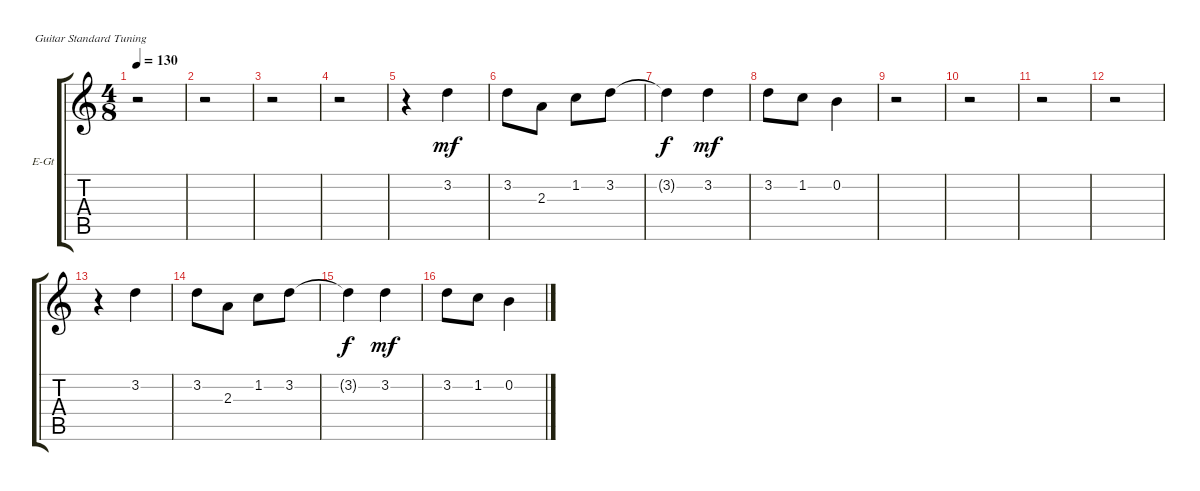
\bracketExtendMode groupsimilarinstruments
\firstSystemTrackNameOrientation horizontal
\otherSystemsTrackNameOrientation horizontal
\track ("Гитара 2" "E-Gt") {instrument distortionguitar}
\staff {score tabs}
\tuning (E4 B3 G3 D3 A2 E2)
\ts (4 8)
\tempo 130
\clef g2
\ks c
r.2{dy mp} |
r.2 |
r.2 |
r.2 |
r.4 3.2.4{dy mf} |
3.2.8 2.3.8 1.2.8 3.2.8 |
3.2{t}.4{dy f} 3.2.4{dy mf} |
3.2.8 1.2.8 0.2.4 |
r.2 |
r.2 |
r.2 |
r.2 |
r.4 3.2.4 |
3.2.8 2.3.8 1.2.8 3.2.8 |
3.2{t}.4{dy f} 3.2.4{dy mf} |
3.2.8 1.2.8 0.2.4
